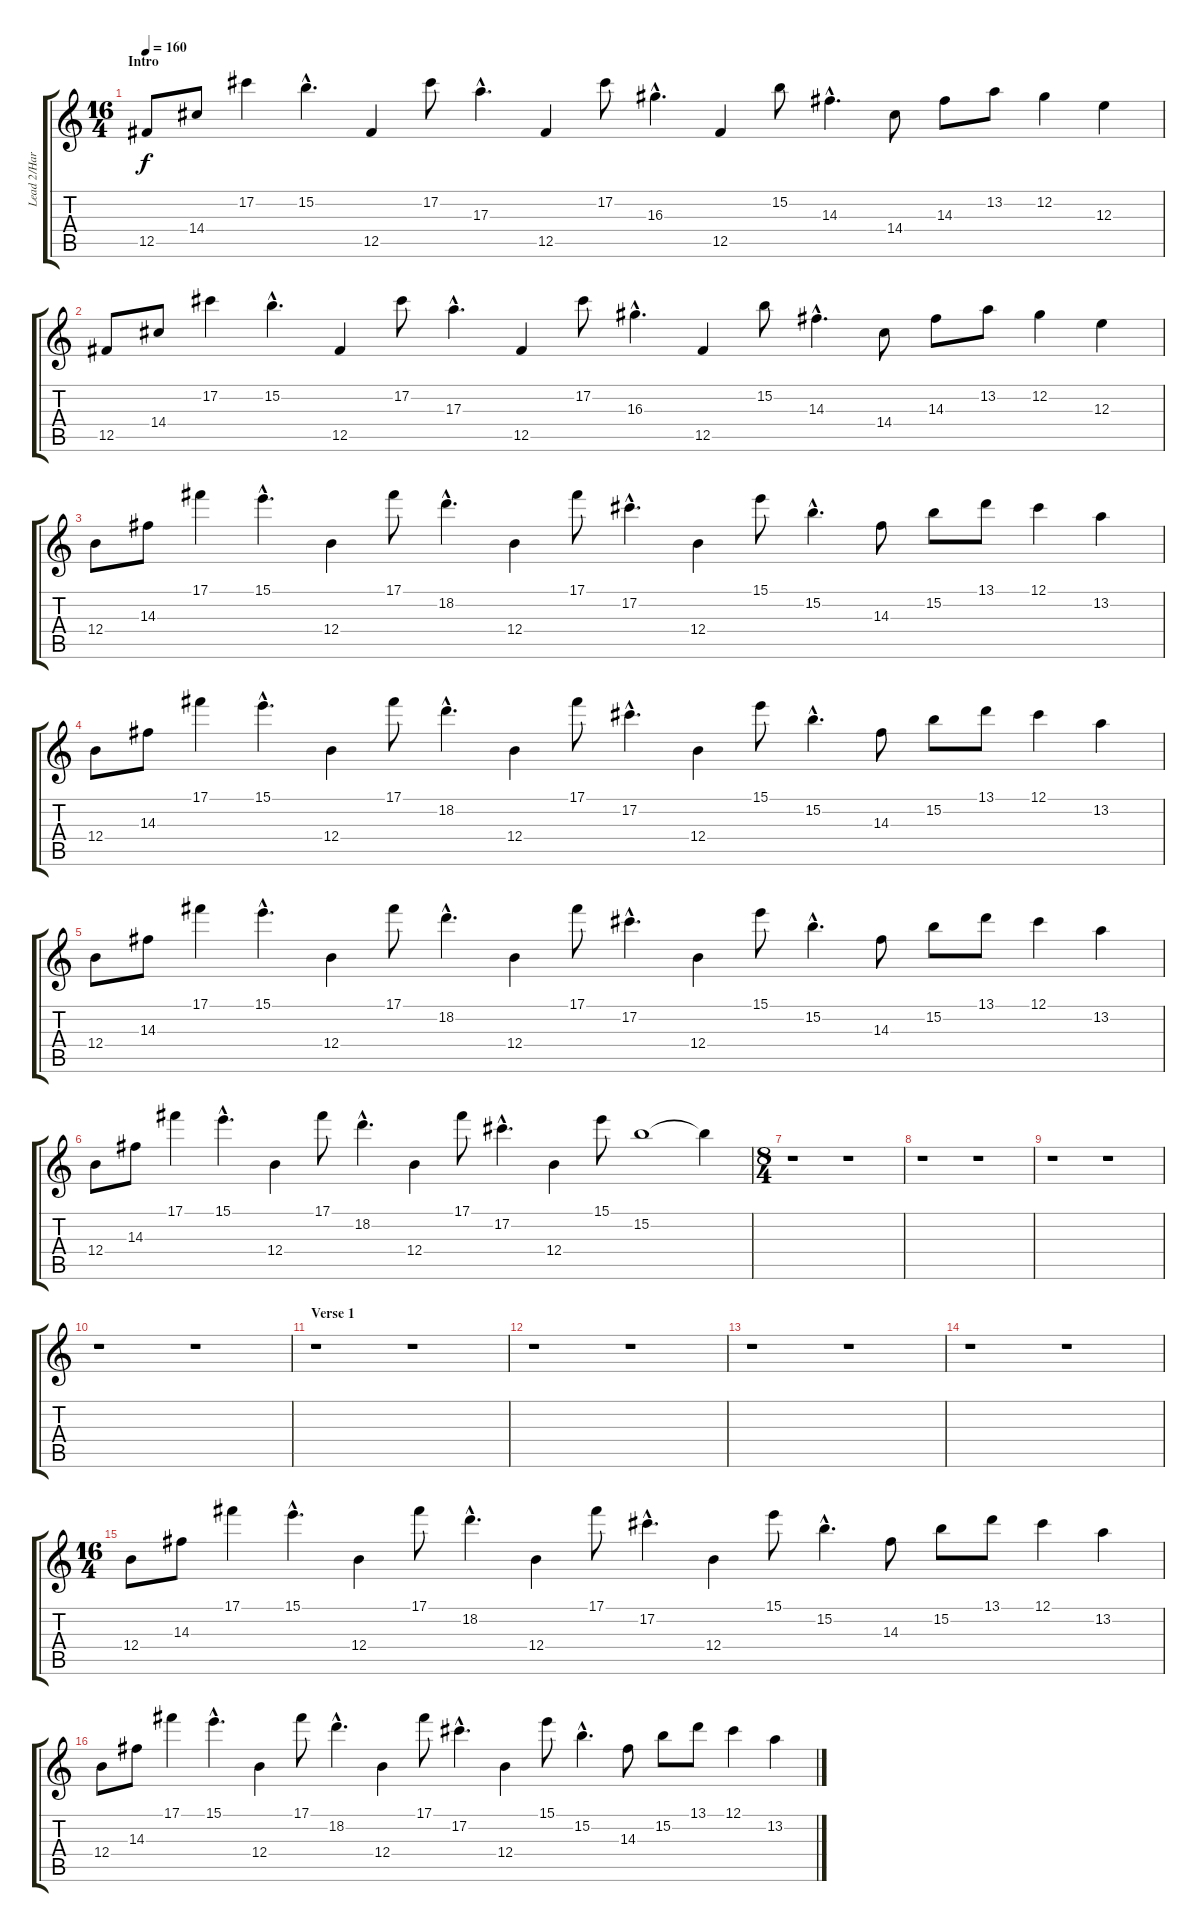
\track ("Lead 2/Harmony" "Lead 2/Har") {instrument overdrivenguitar}
\staff {score tabs}
\tuning (Db4 Ab3 E3 B2 Gb2 B1) {hide}
\ts (16 4)
\section ("" "Intro")
\tempo 160
\clef g2
\ks c
12.5.8{dy f instrument overdrivenguitar} 14.4.8 17.2.4 15.2{hac}.4{d} 12.5.4 17.2.8 17.3{hac}.4{d} 12.5.4 17.2.8 16.3{hac}.4{d} 12.5.4 15.2.8 14.3{hac}.4{d} 14.4.8 14.3.8 13.2.8 12.2.4 12.3.4 |
12.5.8 14.4.8 17.2.4 15.2{hac}.4{d} 12.5.4 17.2.8 17.3{hac}.4{d} 12.5.4 17.2.8 16.3{hac}.4{d} 12.5.4 15.2.8 14.3{hac}.4{d} 14.4.8 14.3.8 13.2.8 12.2.4 12.3.4 |
12.4.8 14.3.8 17.1.4 15.1{hac}.4{d} 12.4.4 17.1.8 18.2{hac}.4{d} 12.4.4 17.1.8 17.2{hac}.4{d} 12.4.4 15.1.8 15.2{hac}.4{d} 14.3.8 15.2.8 13.1.8 12.1.4 13.2.4 |
12.4.8 14.3.8 17.1.4 15.1{hac}.4{d} 12.4.4 17.1.8 18.2{hac}.4{d} 12.4.4 17.1.8 17.2{hac}.4{d} 12.4.4 15.1.8 15.2{hac}.4{d} 14.3.8 15.2.8 13.1.8 12.1.4 13.2.4 |
12.4.8 14.3.8 17.1.4 15.1{hac}.4{d} 12.4.4 17.1.8 18.2{hac}.4{d} 12.4.4 17.1.8 17.2{hac}.4{d} 12.4.4 15.1.8 15.2{hac}.4{d} 14.3.8 15.2.8 13.1.8 12.1.4 13.2.4 |
12.4.8 14.3.8 17.1.4 15.1{hac}.4{d} 12.4.4 17.1.8 18.2{hac}.4{d} 12.4.4 17.1.8 17.2{hac}.4{d} 12.4.4 15.1.8 15.2.1 15.2{t}.4 |
\ts (8 4)
r.1 r.1 |
r.1 r.1 |
r.1 r.1 |
r.1 r.1 |
\section ("" "Verse 1")
r.1 r.1 |
r.1 r.1 |
r.1 r.1 |
r.1 r.1 |
\ts (16 4)
12.4.8 14.3.8 17.1.4 15.1{hac}.4{d} 12.4.4 17.1.8 18.2{hac}.4{d} 12.4.4 17.1.8 17.2{hac}.4{d} 12.4.4 15.1.8 15.2{hac}.4{d} 14.3.8 15.2.8 13.1.8 12.1.4 13.2.4 |
12.4.8 14.3.8 17.1.4 15.1{hac}.4{d} 12.4.4 17.1.8 18.2{hac}.4{d} 12.4.4 17.1.8 17.2{hac}.4{d} 12.4.4 15.1.8 15.2{hac}.4{d} 14.3.8 15.2.8 13.1.8 12.1.4 13.2.4
